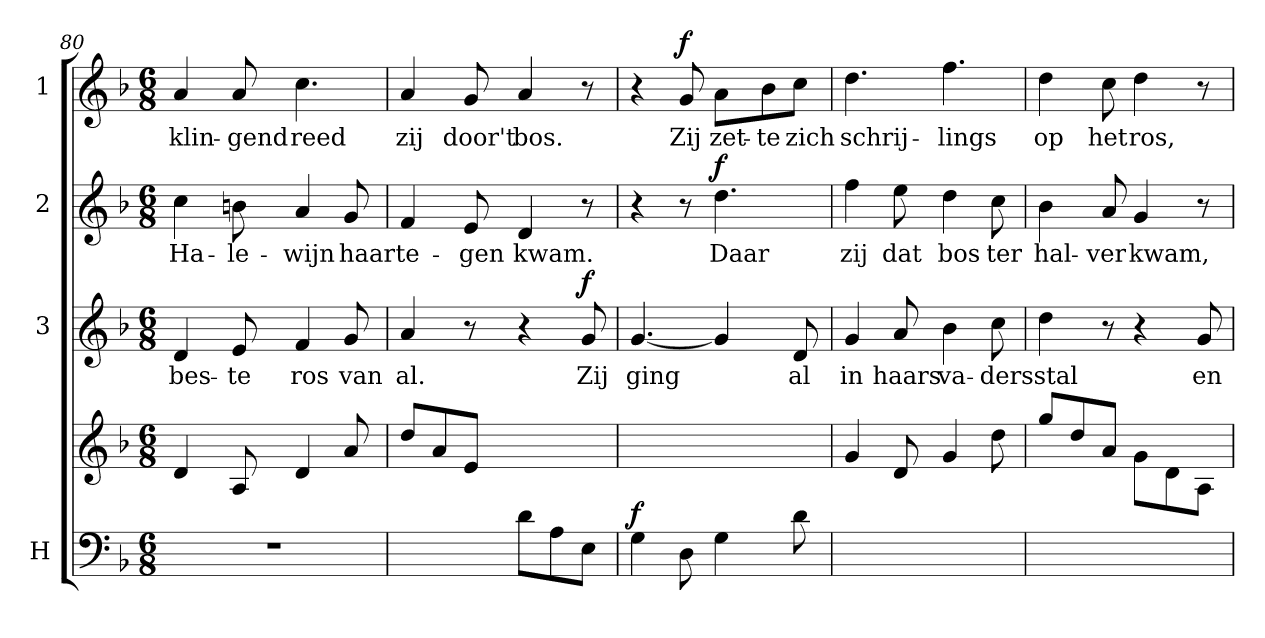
**kern	**kern	**dynam	**kern	**text	**dynam	**kern	**text	**dynam	**kern	**text	**dynam
*part4	*part4	*part4	*part3	*part3	*part3	*part2	*part2	*part2	*part1	*part1	*part1
*staff5	*staff4	*staff4/5	*staff3	*staff3	*staff3	*staff2	*staff2	*staff2	*staff1	*staff1	*staff1
*I"H	*	*	*I"3	*	*	*I"2	*	*	*I"1	*	*
*I'H	*	*	*	*	*	*	*	*	*	*	*
*clefF4	*clefG2	*	*clefG2	*	*	*clefG2	*	*	*clefG2	*	*
*k[b-]	*k[b-]	*	*k[b-]	*	*	*k[b-]	*	*	*k[b-]	*	*
*F:	*F:	*	*F:	*	*	*F:	*	*	*F:	*	*
*M6/8	*M6/8	*	*M6/8	*	*	*M6/8	*	*	*M6/8	*	*
=80	=80	=80	=80	=80	=80	=80	=80	=80	=80	=80	=80
!LO:N:vis=1	!	!	!	!LO:LY:b	!	!	!LO:LY:b	!	!	!LO:LY:b	!
2.r	4d	.	4d	bes-	.	4cc	Ha-	.	4a	klin-	.
!	!	!	!	!LO:LY:b	!	!	!LO:LY:b	!	!	!LO:LY:b	!
.	8A	.	8e	-te	.	8bn	-le-	.	8a	-gend	.
!	!	!	!	!LO:LY:b	!	!	!LO:LY:b	!	!	!LO:LY:b	!
.	4d	.	4f	ros	.	4a	-wijn	.	4.cc	reed	.
!	!	!	!	!LO:LY:b	!	!	!LO:LY:b	!	!	!	!
.	8a	.	8g	van	.	8g	haar	.	.	.	.
!!LO:LB:g=z
=81	=81	=81	=81	=81	=81	=81	=81	=81	=81	=81	=81
!	!	!	!	!LO:LY:b	!	!	!LO:LY:b	!	!	!LO:LY:b	!
4.ryy	8ddL	.	4a	al.	.	4f	te-	.	4a	zij	.
.	8a	.	.	.	.	.	.	.	.	.	.
!	!	!	!	!	!	!	!LO:LY:b	!	!	!LO:LY:b	!
.	8eJ	.	8r	.	.	8e	-gen	.	8g	door't	.
!	!	!	!	!	!	!	!LO:LY:b	!	!	!LO:LY:b	!
8dL	4.ryy	.	4r	.	.	4d	kwam.	.	4a	bos.	.
8A	.	.	.	.	.	.	.	.	.	.	.
!	!	!	!	!LO:LY:b	!LO:DY:a	!	!	!	!	!	!
8EJ	.	.	8g	Zij	f	8r	.	.	8r	.	.
=82	=82	=82	=82	=82	=82	=82	=82	=82	=82	=82	=82
!	!LO:N:vis=1	!LO:DY:a=2	!	!LO:LY:b	!	!	!	!	!	!	!
4G	2.ryy	f	[4.g	ging	.	4r	.	.	4r	.	.
!	!	!	!	!	!	!	!	!	!	!LO:LY:b	!LO:DY:a
8D	.	.	.	.	.	8r	.	.	8g	Zij	f
!	!	!	!	!	!	!	!LO:LY:b	!LO:DY:a	!	!LO:LY:b	!
4G	.	.	4g]	.	.	4.dd	Daar	f	8aL	zet-	.
!	!	!	!	!	!	!	!	!	!	!LO:LY:b	!
.	.	.	.	.	.	.	.	.	8b-	-te	.
!	!	!	!	!LO:LY:b	!	!	!	!	!	!LO:LY:b	!
8d	.	.	8d	al	.	.	.	.	8ccJ	zich	.
=83	=83	=83	=83	=83	=83	=83	=83	=83	=83	=83	=83
!LO:N:vis=1	!	!	!	!LO:LY:b	!	!	!LO:LY:b	!	!	!LO:LY:b	!
2.ryy	4g	.	4g	in	.	4ff	zij	.	4.dd	schrij-	.
!	!	!	!	!LO:LY:b	!	!	!LO:LY:b	!	!	!	!
.	8d	.	8a	haars	.	8ee	dat	.	.	.	.
!	!	!	!	!LO:LY:b	!	!	!LO:LY:b	!	!	!LO:LY:b	!
.	4g	.	4b-	va-	.	4dd	bos	.	4.ff	-lings	.
!	!	!	!	!LO:LY:b	!	!	!LO:LY:b	!	!	!	!
.	8dd	.	8cc	-ders	.	8cc	ter	.	.	.	.
=84	=84	=84	=84	=84	=84	=84	=84	=84	=84	=84	=84
!LO:N:vis=1	!	!	!	!LO:LY:b	!	!	!LO:LY:b	!	!	!LO:LY:b	!
2.ryy	8gg/L	.	4dd	stal	.	4b-	hal-	.	4dd	op	.
.	8dd/	.	.	.	.	.	.	.	.	.	.
!	!	!	!	!	!	!	!LO:LY:b	!	!	!LO:LY:b	!
.	8a/J	.	8r	.	.	8a	-ver	.	8cc	het	.
!	!	!	!	!	!	!	!LO:LY:b	!	!	!LO:LY:b	!
.	8g\L	.	4r	.	.	4g	kwam,	.	4dd	ros,	.
.	8d\	.	.	.	.	.	.	.	.	.	.
!	!	!	!	!LO:LY:b	!	!	!	!	!	!	!
.	8A\J	.	8g	en	.	8r	.	.	8r	.	.
=	=	=	=	=	=	=	=	=	=	=	=
*-	*-	*-	*-	*-	*-	*-	*-	*-	*-	*-	*-
